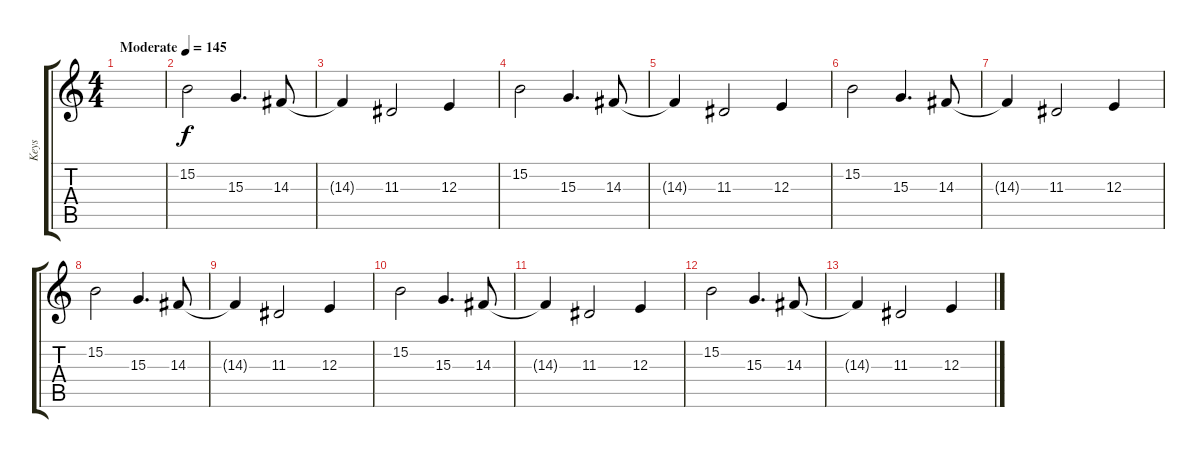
\track ("Keys" "Keys") {instrument stringensemble1}
\staff {score tabs}
\tuning (Db4 Ab3 E3 B2 Gb2 B1) {hide}
\ts (4 4)
\tempo (145 "Moderate")
\clef g2
\ks c
|
15.2.2 15.3.4{d} 14.3.8 |
14.3{t}.4 11.3.2 12.3.4 |
15.2.2 15.3.4{d} 14.3.8 |
14.3{t}.4 11.3.2 12.3.4 |
15.2.2 15.3.4{d} 14.3.8 |
14.3{t}.4 11.3.2 12.3.4 |
15.2.2 15.3.4{d} 14.3.8 |
14.3{t}.4 11.3.2 12.3.4 |
15.2.2 15.3.4{d} 14.3.8 |
14.3{t}.4 11.3.2 12.3.4 |
15.2.2 15.3.4{d} 14.3.8 |
14.3{t}.4 11.3.2 12.3.4
